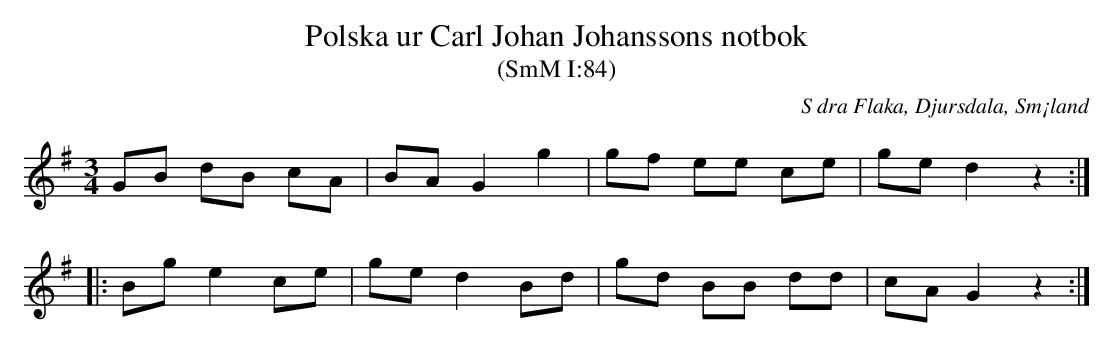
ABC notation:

X:1
T:Polska ur Carl Johan Johanssons notbok
T:(SmM I:84)
O:S dra Flaka, Djursdala, Sm¡land
M:3/4
L:1/8
K:G
GB dB cA|BA G2 g2|gf ee ce|ge d2 z2:|
|:Bg e2 ce|ge d2 Bd|gd BB dd|cA G2 z2:|
